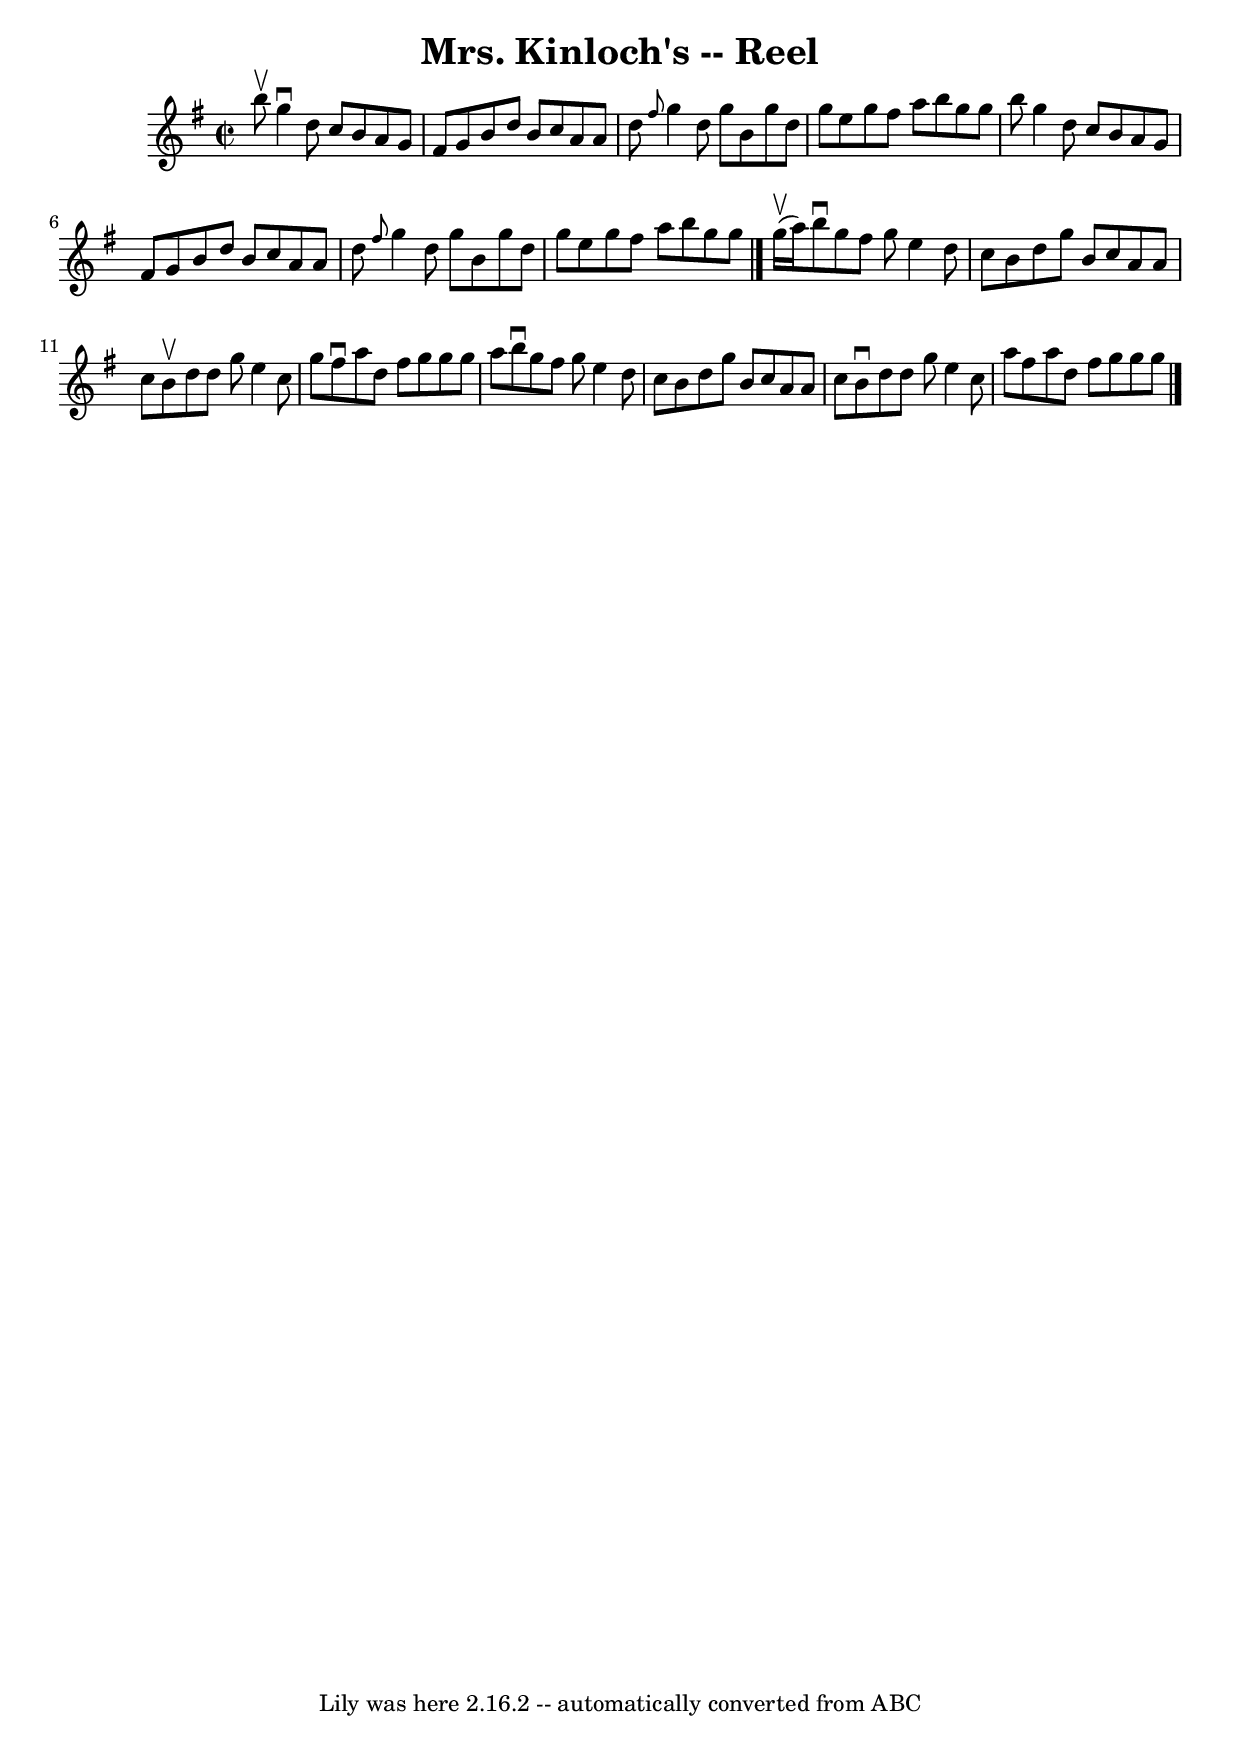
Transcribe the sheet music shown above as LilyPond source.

\version "2.16.2"
\include "Mammoth.ily"
\header {
  %% book = "Ryan's Mammoth Collection"
  crossRefNumber = "1"
  footnotes = "\\\\360"
  origin = "SCOTCH"
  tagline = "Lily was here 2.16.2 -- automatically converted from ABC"
  title = "Mrs. Kinloch's -- Reel"

}
voicedefault =  {


  \override Staff.TimeSignature #'style = #'C
  \time 2/2 
  \key g \major b''8^\upbow |
  g''4^\downbow d''8    
  c''8 b'8 a'8 g'8 fis'8    |
  g'8 b'8 d''8 b'8    
  c''8 a'8 a'8 d''8    |
  \grace { fis''8  
	 } g''4 d''8    
  g''8 b'8 g''8 d''8 g''8    |
  e''8 g''8 fis''8    
  a''8 b''8 g''8 g''8 b''8    |
  g''4 d''8 c''8    
  b'8 a'8 g'8 fis'8    |
  g'8 b'8 d''8 b'8 c''8    
  a'8 a'8 d''8    |
  \grace { fis''8  
	 } g''4 d''8 g''8    
  b'8 g''8 d''8 g''8    |
  e''8 g''8 fis''8 a''8    
  b''8 g''8 g''8  \bar "|." g''16^\upbow(a''16) |
  
  b''8^\downbow g''8 fis''8 g''8 e''4 d''8 c''8    |
  
  b'8 d''8 g''8 b'8 c''8 a'8 a'8 c''8    |
  b'8 
  ^\upbow d''8 d''8 g''8 e''4 c''8 g''8    |
  fis''8 
  ^\downbow a''8 d''8 fis''8 g''8 g''8 g''8 a''8    |
  
  b''8^\downbow g''8 fis''8 g''8 e''4 d''8 c''8    |
  
  b'8 d''8 g''8 b'8 c''8 a'8 a'8 c''8    |
  b'8 
  ^\downbow d''8 d''8 g''8 e''4 c''8 a''8    |
  fis''8   
  a''8 d''8 fis''8 g''8 g''8 g''8  \bar "|."   

}

\score{
  <<

    \context Staff="default"
    {
      \voicedefault 
      
    }

  >>
  \layout {
    
  }
  \midi {
  }

}
